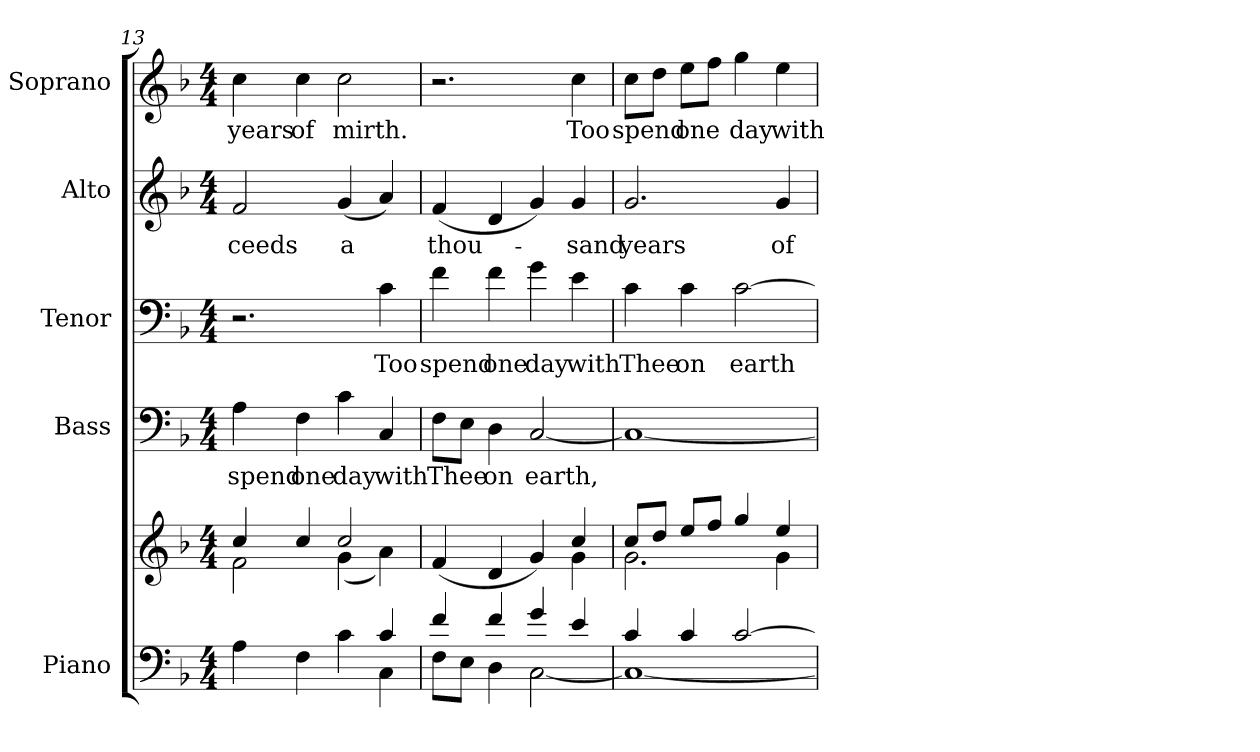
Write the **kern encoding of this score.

**kern	**kern	**kern	**text	**kern	**text	**kern	**text	**kern	**text
*part5	*part5	*part4	*part4	*part3	*part3	*part2	*part2	*part1	*part1
*staff6	*staff5	*staff4	*staff4	*staff3	*staff3	*staff2	*staff2	*staff1	*staff1
*I"Piano	*	*I"Bass	*	*I"Tenor	*	*I"Alto	*	*I"Soprano	*
*I'Pno.	*	*I'B.	*	*I'T.	*	*I'A.	*	*I'S.	*
!!LO:PB:g=z
*clefF4	*clefG2	*clefF4	*	*clefF4	*	*clefG2	*	*clefG2	*
*k[b-]	*k[b-]	*k[b-]	*	*k[b-]	*	*k[b-]	*	*k[b-]	*
*F:	*F:	*F:	*	*F:	*	*F:	*	*F:	*
*M4/4	*M4/4	*M4/4	*	*M4/4	*	*M4/4	*	*M4/4	*
=13	=13	=13	=13	=13	=13	=13	=13	=13	=13
*^	*^	*	*	*	*	*	*	*	*
!	!	!	!	!	!LO:LY:b:color=#000000	!	!	!	!	!	!
!	!	!	!	!	!	!	!	!	!LO:LY:b:color=#000000	!	!
!	!	!	!	!	!	!	!	!	!	!	!LO:LY:b:color=#000000
2.ryy	4Ai\	4cci/	2fi\	4Ai\	spend	2.r	.	2fi/	-ceeds	4cci\	years
!	!	!	!	!	!LO:LY:b:color=#000000	!	!	!	!	!	!
!	!	!	!	!	!	!	!	!	!	!	!LO:LY:b:color=#000000
.	4Fi\	4cci/	.	4Fi\	one	.	.	.	.	4cci\	of
!	!	!	!	!	!LO:LY:b:color=#000000	!	!	!	!	!	!
!	!	!	!	!	!	!	!	!	!LO:LY:b:color=#000000	!	!
!	!	!	!	!	!	!	!	!	!	!	!LO:LY:b:color=#000000
.	4ci\	2cci/	(4gi\	4ci\	day	.	.	(4gi/	a	2cci\	mirth.
!	!	!	!	!	!LO:LY:b:color=#000000	!	!	!	!	!	!
!	!	!	!	!	!	!	!LO:LY:b:color=#000000	!	!	!	!
4ci/	4Ci\	.	4ai\)	4Ci/	with	4ci\	Too	4ai/)	.	.	.
=14	=14	=14	=14	=14	=14	=14	=14	=14	=14	=14	=14
!	!	!	!	!	!LO:LY:b:color=#000000	!	!	!	!	!	!
!	!	!	!	!	!	!	!LO:LY:b:color=#000000	!	!	!	!
!	!	!	!	!	!	!	!	!	!LO:LY:b:color=#000000	!	!
4fi/	8Fi\L	2.ryy	(4fi/	8Fi\L	Thee	4fi\	spend	(4fi/	thou-	2.r	.
.	8Ei\J	.	.	8Ei\J	.	.	.	.	.	.	.
!	!	!	!	!	!LO:LY:b:color=#000000	!	!	!	!	!	!
!	!	!	!	!	!	!	!LO:LY:b:color=#000000	!	!	!	!
4fi/	4Di\	.	4di/	4Di\	on	4fi\	one	4di/	.	.	.
!	!	!	!	!	!LO:LY:b:color=#000000	!	!	!	!	!	!
!	!	!	!	!	!	!	!LO:LY:b:color=#000000	!	!	!	!
4gi/	[<2Ci\	.	4gi/)	[<2Ci/	earth,	4gi\	day	4gi/)	.	.	.
!	!	!	!	!	!	!	!LO:LY:b:color=#000000	!	!	!	!
!	!	!	!	!	!	!	!	!	!LO:LY:b:color=#000000	!	!
!	!	!	!	!	!	!	!	!	!	!	!LO:LY:b:color=#000000
4ei/	.	4cci/	4gi\	.	.	4ei\	with	4gi/	-sand	4cci\	Too
=15	=15	=15	=15	=15	=15	=15	=15	=15	=15	=15	=15
!	!	!	!	!	!	!	!LO:LY:b:color=#000000	!	!	!	!
!	!	!	!	!	!	!	!	!	!LO:LY:b:color=#000000	!	!
!	!	!	!	!	!	!	!	!	!	!	!LO:LY:b:color=#000000
4ci/	1Ci_<	8cci/L	2.gi\	1Ci_<	.	4ci\	Thee	2.gi/	years	8cci\L	spend
.	.	8ddi/J	.	.	.	.	.	.	.	8ddi\J	.
!	!	!	!	!	!	!	!LO:LY:b:color=#000000	!	!	!	!
!	!	!	!	!	!	!	!	!	!	!	!LO:LY:b:color=#000000
4ci/	.	8eei/L	.	.	.	4ci\	on	.	.	8eei\L	one
.	.	8ffi/J	.	.	.	.	.	.	.	8ffi\J	.
!	!	!	!	!	!	!	!LO:LY:b:color=#000000	!	!	!	!
!	!	!	!	!	!	!	!	!	!	!	!LO:LY:b:color=#000000
[>2ci/	.	4ggi/	.	.	.	[>2ci\	earth	.	.	4ggi\	day
!	!	!	!	!	!	!	!	!	!LO:LY:b:color=#000000	!	!
!	!	!	!	!	!	!	!	!	!	!	!LO:LY:b:color=#000000
.	.	4eei/	4gi\	.	.	.	.	4gi/	of	4eei\	with
*v	*v	*	*	*	*	*	*	*	*	*	*
*	*v	*v	*	*	*	*	*	*	*	*
=	=	=	=	=	=	=	=	=	=
*-	*-	*-	*-	*-	*-	*-	*-	*-	*-
